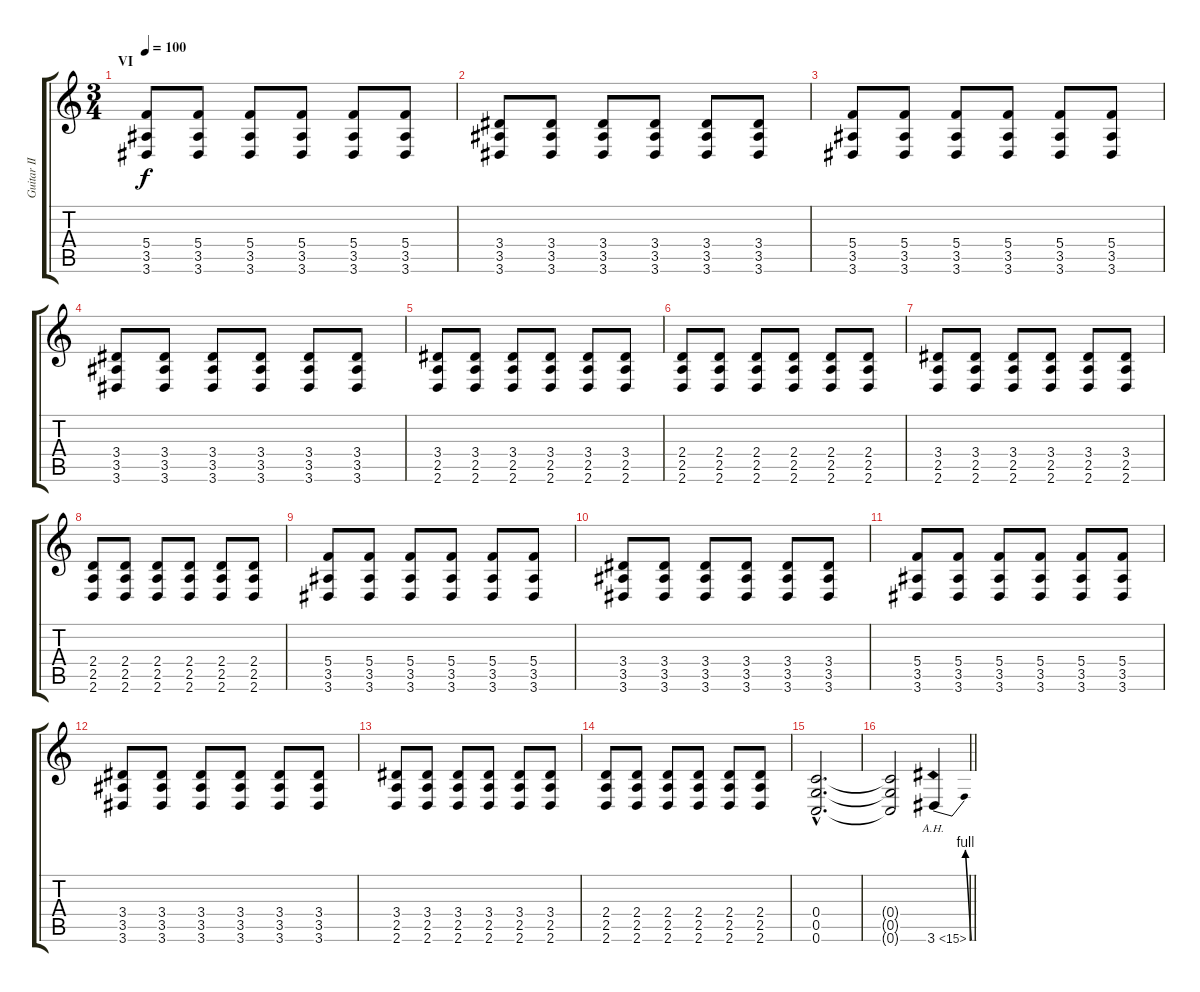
\track ("Guitar II - Distortion" "Guitar II ") {instrument distortionguitar}
\staff {score tabs}
\tuning (D4 A3 F3 C3 G2 C2) {hide}
\ts (3 4)
\section ("" "VI")
\tempo 100
\clef g2
\ks c
(5.4 3.5 3.6).8{dy f} (5.4 3.5 3.6).8 (5.4 3.5 3.6).8 (5.4 3.5 3.6).8 (5.4 3.5 3.6).8 (5.4 3.5 3.6).8 |
(3.4 3.5 3.6).8 (3.4 3.5 3.6).8 (3.4 3.5 3.6).8 (3.4 3.5 3.6).8 (3.4 3.5 3.6).8 (3.4 3.5 3.6).8 |
(5.4 3.5 3.6).8 (5.4 3.5 3.6).8 (5.4 3.5 3.6).8 (5.4 3.5 3.6).8 (5.4 3.5 3.6).8 (5.4 3.5 3.6).8 |
(3.4 3.5 3.6).8 (3.4 3.5 3.6).8 (3.4 3.5 3.6).8 (3.4 3.5 3.6).8 (3.4 3.5 3.6).8 (3.4 3.5 3.6).8 |
(3.4 2.5 2.6).8 (3.4 2.5 2.6).8 (3.4 2.5 2.6).8 (3.4 2.5 2.6).8 (3.4 2.5 2.6).8 (3.4 2.5 2.6).8 |
(2.4 2.5 2.6).8 (2.4 2.5 2.6).8 (2.4 2.5 2.6).8 (2.4 2.5 2.6).8 (2.4 2.5 2.6).8 (2.4 2.5 2.6).8 |
(3.4 2.5 2.6).8 (3.4 2.5 2.6).8 (3.4 2.5 2.6).8 (3.4 2.5 2.6).8 (3.4 2.5 2.6).8 (3.4 2.5 2.6).8 |
(2.4 2.5 2.6).8 (2.4 2.5 2.6).8 (2.4 2.5 2.6).8 (2.4 2.5 2.6).8 (2.4 2.5 2.6).8 (2.4 2.5 2.6).8 |
(5.4 3.5 3.6).8 (5.4 3.5 3.6).8 (5.4 3.5 3.6).8 (5.4 3.5 3.6).8 (5.4 3.5 3.6).8 (5.4 3.5 3.6).8 |
(3.4 3.5 3.6).8 (3.4 3.5 3.6).8 (3.4 3.5 3.6).8 (3.4 3.5 3.6).8 (3.4 3.5 3.6).8 (3.4 3.5 3.6).8 |
(5.4 3.5 3.6).8 (5.4 3.5 3.6).8 (5.4 3.5 3.6).8 (5.4 3.5 3.6).8 (5.4 3.5 3.6).8 (5.4 3.5 3.6).8 |
(3.4 3.5 3.6).8 (3.4 3.5 3.6).8 (3.4 3.5 3.6).8 (3.4 3.5 3.6).8 (3.4 3.5 3.6).8 (3.4 3.5 3.6).8 |
(3.4 2.5 2.6).8 (3.4 2.5 2.6).8 (3.4 2.5 2.6).8 (3.4 2.5 2.6).8 (3.4 2.5 2.6).8 (3.4 2.5 2.6).8 |
(2.4 2.5 2.6).8 (2.4 2.5 2.6).8 (2.4 2.5 2.6).8 (2.4 2.5 2.6).8 (2.4 2.5 2.6).8 (2.4 2.5 2.6).8 |
(0.4{hac} 0.5{hac} 0.6{hac}).2{d} |
\barLineRight lightlight
(0.4{t} 0.5{t} 0.6{t}).2 3.6{be (bend 0 0 60 4) ah 12}.4
